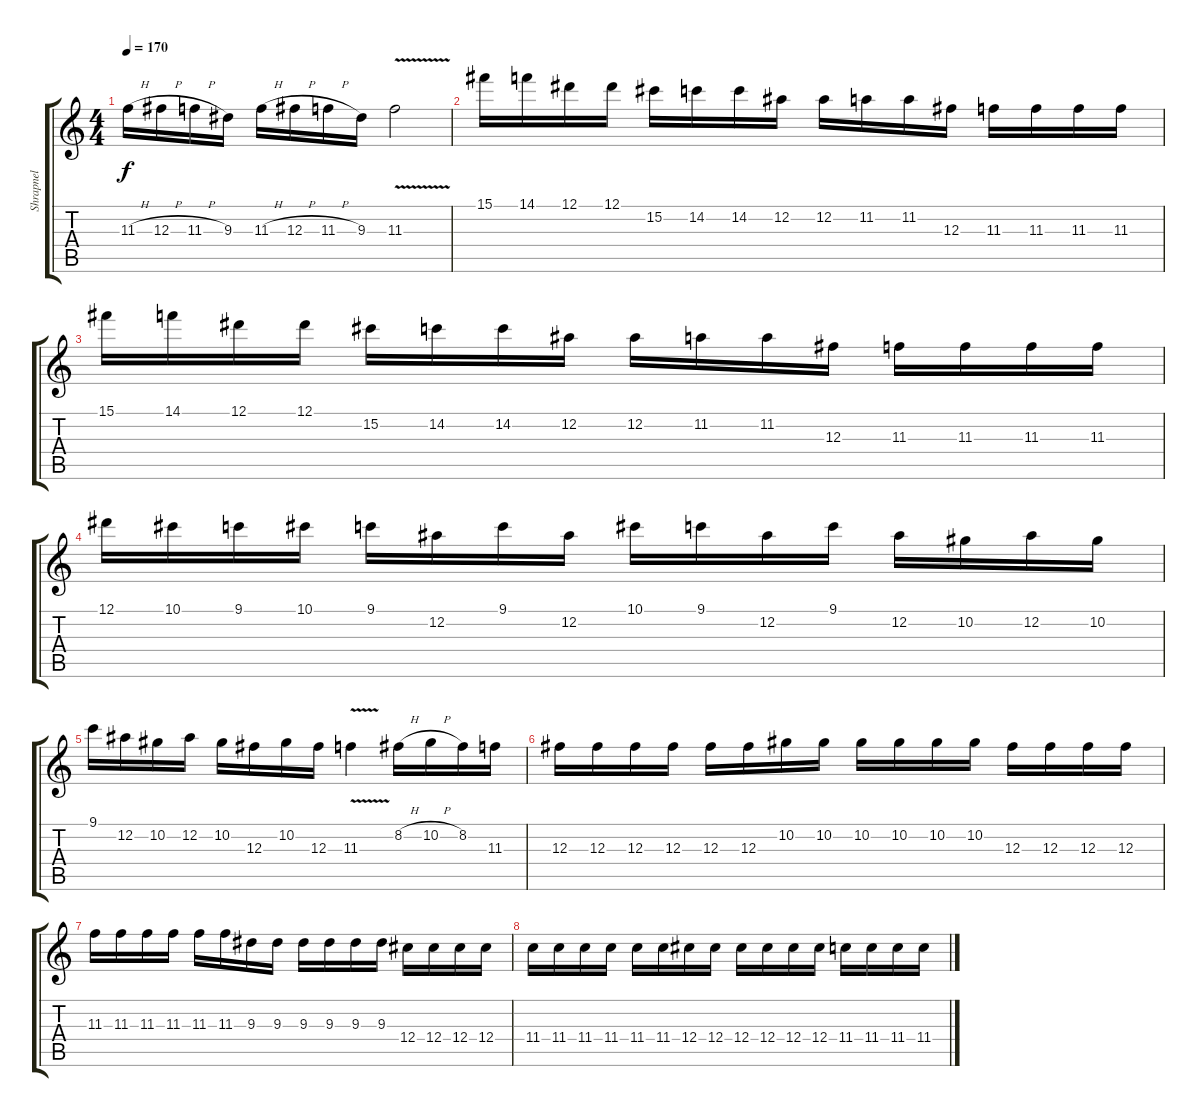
\track ("Shrapnel" "Shrapnel") {instrument distortionguitar}
\staff {score tabs}
\tuning (Eb4 Bb3 Gb3 Db3 Ab2 Eb2) {hide}
\ts (4 4)
\tempo 170
\clef g2
\ks c
11.3{h}.16{dy f} 12.3{h}.16 11.3{h}.16 9.3.16 11.3{h}.16 12.3{h}.16 11.3{h}.16 9.3.16 11.3{v}.2 |
15.1.16 14.1.16 12.1.16 12.1.16 15.2.16 14.2.16 14.2.16 12.2.16 12.2.16 11.2.16 11.2.16 12.3.16 11.3.16 11.3.16 11.3.16 11.3.16 |
15.1.16 14.1.16 12.1.16 12.1.16 15.2.16 14.2.16 14.2.16 12.2.16 12.2.16 11.2.16 11.2.16 12.3.16 11.3.16 11.3.16 11.3.16 11.3.16 |
12.1.16 10.1.16 9.1.16 10.1.16 9.1.16 12.2.16 9.1.16 12.2.16 10.1.16 9.1.16 12.2.16 9.1.16 12.2.16 10.2.16 12.2.16 10.2.16 |
9.1.16 12.2.16 10.2.16 12.2.16 10.2.16 12.3.16 10.2.16 12.3.16 11.3{v}.4 8.2{h}.16 10.2{h}.16 8.2.16 11.3.16 |
12.3.16 12.3.16 12.3.16 12.3.16 12.3.16 12.3.16 10.2.16 10.2.16 10.2.16 10.2.16 10.2.16 10.2.16 12.3.16 12.3.16 12.3.16 12.3.16 |
11.3.16 11.3.16 11.3.16 11.3.16 11.3.16 11.3.16 9.3.16 9.3.16 9.3.16 9.3.16 9.3.16 9.3.16 12.4.16 12.4.16 12.4.16 12.4.16 |
11.4.16 11.4.16 11.4.16 11.4.16 11.4.16 11.4.16 12.4.16 12.4.16 12.4.16 12.4.16 12.4.16 12.4.16 11.4.16 11.4.16 11.4.16 11.4.16
